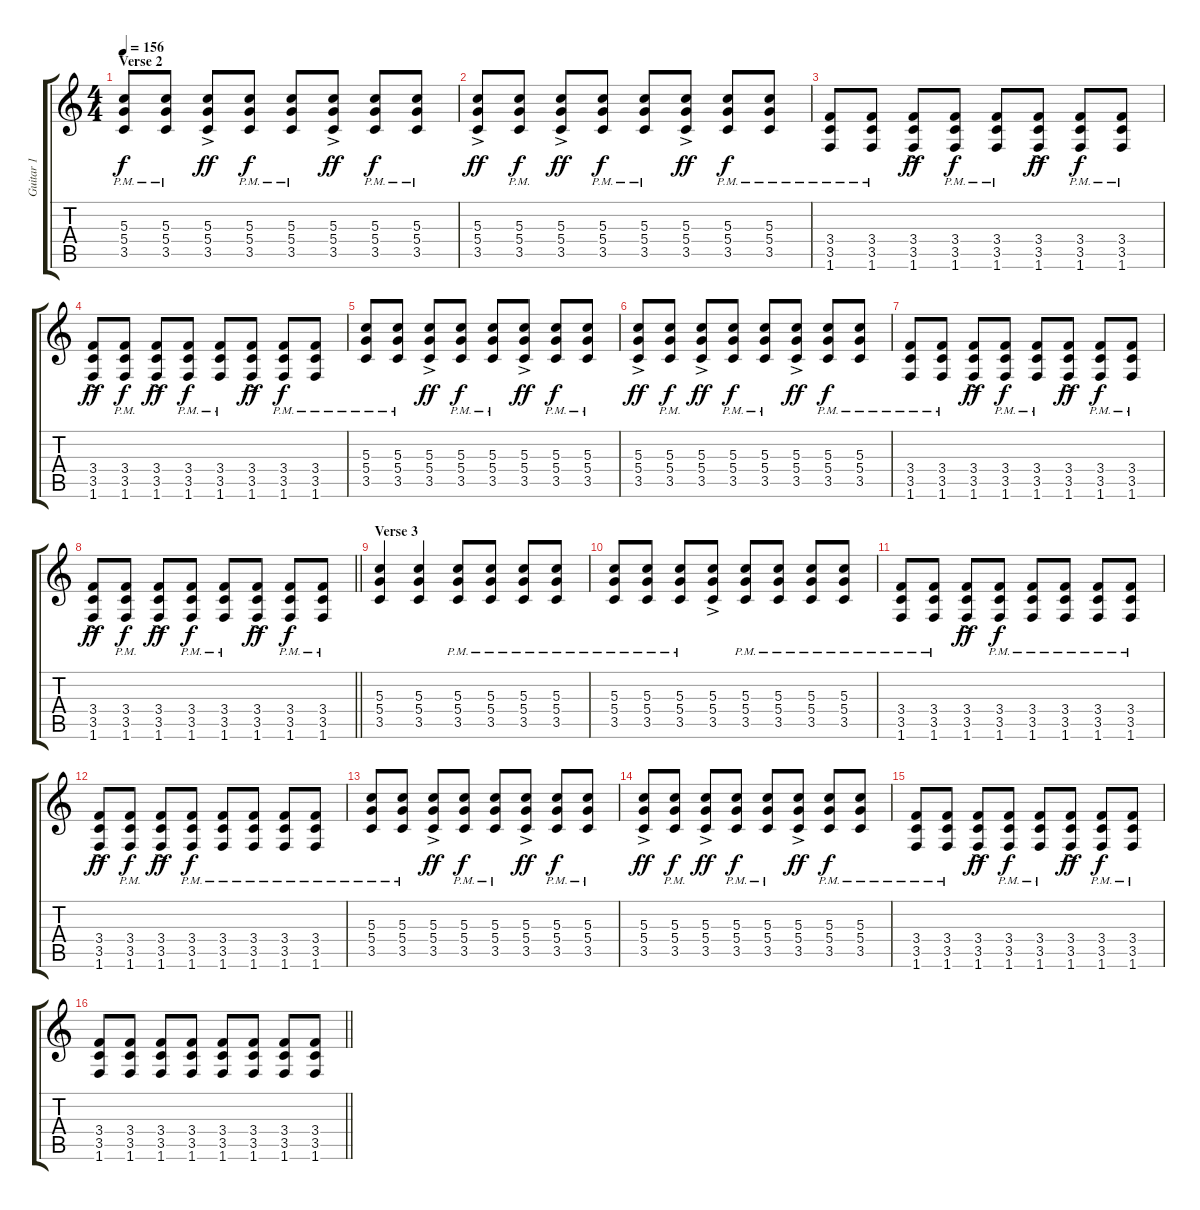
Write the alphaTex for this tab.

\track ("Guitar 1" "Guitar 1") {instrument distortionguitar}
\staff {score tabs}
\tuning (E4 B3 G3 D3 A2 E2) {hide}
\ts (4 4)
\section ("" "Verse 2")
\tempo 156
\clef g2
\ks c
(5.3{pm} 5.4{pm} 3.5{pm}).8{dy f} (5.3{pm} 5.4{pm} 3.5{pm}).8 (5.3{ac} 5.4{ac} 3.5{ac}).8{dy ff} (5.3{pm} 5.4{pm} 3.5{pm}).8{dy f} (5.3{pm} 5.4{pm} 3.5{pm}).8 (5.3{ac} 5.4{ac} 3.5{ac}).8{dy ff} (5.3{pm} 5.4{pm} 3.5{pm}).8{dy f} (5.3{pm} 5.4{pm} 3.5{pm}).8 |
(5.3{ac} 5.4{ac} 3.5{ac}).8{dy ff} (5.3{pm} 5.4{pm} 3.5{pm}).8{dy f} (5.3{ac} 5.4{ac} 3.5{ac}).8{dy ff} (5.3{pm} 5.4{pm} 3.5{pm}).8{dy f} (5.3{pm} 5.4{pm} 3.5{pm}).8 (5.3{ac} 5.4{ac} 3.5{ac}).8{dy ff} (5.3{pm} 5.4{pm} 3.5{pm}).8{dy f} (5.3{pm} 5.4{pm} 3.5{pm}).8 |
(3.4{pm} 3.5{pm} 1.6{pm}).8 (3.4{pm} 3.5{pm} 1.6{pm}).8 (3.4{ac} 3.5{ac} 1.6{ac}).8{dy ff} (3.4{pm} 3.5{pm} 1.6{pm}).8{dy f} (3.4{pm} 3.5{pm} 1.6{pm}).8 (3.4{ac} 3.5{ac} 1.6{ac}).8{dy ff} (3.4{pm} 3.5{pm} 1.6{pm}).8{dy f} (3.4{pm} 3.5{pm} 1.6{pm}).8 |
(3.4{ac} 3.5{ac} 1.6{ac}).8{dy ff} (3.4{pm} 3.5{pm} 1.6{pm}).8{dy f} (3.4{ac} 3.5{ac} 1.6{ac}).8{dy ff} (3.4{pm} 3.5{pm} 1.6{pm}).8{dy f} (3.4{pm} 3.5{pm} 1.6{pm}).8 (3.4{ac} 3.5{ac} 1.6{ac}).8{dy ff} (3.4{pm} 3.5{pm} 1.6{pm}).8{dy f} (3.4{pm} 3.5{pm} 1.6{pm}).8 |
(5.3{pm} 5.4{pm} 3.5{pm}).8 (5.3{pm} 5.4{pm} 3.5{pm}).8 (5.3{ac} 5.4{ac} 3.5{ac}).8{dy ff} (5.3{pm} 5.4{pm} 3.5{pm}).8{dy f} (5.3{pm} 5.4{pm} 3.5{pm}).8 (5.3{ac} 5.4{ac} 3.5{ac}).8{dy ff} (5.3{pm} 5.4{pm} 3.5{pm}).8{dy f} (5.3{pm} 5.4{pm} 3.5{pm}).8 |
(5.3{ac} 5.4{ac} 3.5{ac}).8{dy ff} (5.3{pm} 5.4{pm} 3.5{pm}).8{dy f} (5.3{ac} 5.4{ac} 3.5{ac}).8{dy ff} (5.3{pm} 5.4{pm} 3.5{pm}).8{dy f} (5.3{pm} 5.4{pm} 3.5{pm}).8 (5.3{ac} 5.4{ac} 3.5{ac}).8{dy ff} (5.3{pm} 5.4{pm} 3.5{pm}).8{dy f} (5.3{pm} 5.4{pm} 3.5{pm}).8 |
(3.4{pm} 3.5{pm} 1.6{pm}).8 (3.4{pm} 3.5{pm} 1.6{pm}).8 (3.4{ac} 3.5{ac} 1.6{ac}).8{dy ff} (3.4{pm} 3.5{pm} 1.6{pm}).8{dy f} (3.4{pm} 3.5{pm} 1.6{pm}).8 (3.4{ac} 3.5{ac} 1.6{ac}).8{dy ff} (3.4{pm} 3.5{pm} 1.6{pm}).8{dy f} (3.4{pm} 3.5{pm} 1.6{pm}).8 |
\barLineRight lightlight
(3.4{ac} 3.5{ac} 1.6{ac}).8{dy ff} (3.4{pm} 3.5{pm} 1.6{pm}).8{dy f} (3.4{ac} 3.5{ac} 1.6{ac}).8{dy ff} (3.4{pm} 3.5{pm} 1.6{pm}).8{dy f} (3.4{pm} 3.5{pm} 1.6{pm}).8 (3.4{ac} 3.5{ac} 1.6{ac}).8{dy ff} (3.4{pm} 3.5{pm} 1.6{pm}).8{dy f} (3.4{pm} 3.5{pm} 1.6{pm}).8 |
\section ("" "Verse 3")
(5.3 5.4 3.5).4 (5.3 5.4 3.5).4 (5.3{pm} 5.4{pm} 3.5{pm}).8 (5.3{pm} 5.4{pm} 3.5{pm}).8 (5.3{pm} 5.4{pm} 3.5{pm}).8 (5.3{pm} 5.4{pm} 3.5{pm}).8 |
(5.3{pm} 5.4{pm} 3.5{pm}).8 (5.3{pm} 5.4{pm} 3.5{pm}).8 (5.3{pm} 5.4{pm} 3.5{pm}).8 (5.3{ac} 5.4{ac} 3.5{ac}).8 (5.3{pm} 5.4{pm} 3.5{pm}).8 (5.3{pm} 5.4{pm} 3.5{pm}).8 (5.3{pm} 5.4{pm} 3.5{pm}).8 (5.3{pm} 5.4{pm} 3.5{pm}).8 |
(3.4{pm} 3.5{pm} 1.6{pm}).8 (3.4{pm} 3.5{pm} 1.6{pm}).8 (3.4{ac} 3.5{ac} 1.6{ac}).8{dy ff} (3.4{pm} 3.5{pm} 1.6{pm}).8{dy f} (3.4{pm} 3.5{pm} 1.6{pm}).8 (3.4{pm} 3.5{pm} 1.6{pm}).8 (3.4{pm} 3.5{pm} 1.6{pm}).8 (3.4{pm} 3.5{pm} 1.6{pm}).8 |
(3.4{ac} 3.5{ac} 1.6{ac}).8{dy ff} (3.4{pm} 3.5{pm} 1.6{pm}).8{dy f} (3.4{ac} 3.5{ac} 1.6{ac}).8{dy ff} (3.4{pm} 3.5{pm} 1.6{pm}).8{dy f} (3.4{pm} 3.5{pm} 1.6{pm}).8 (3.4{pm} 3.5{pm} 1.6{pm}).8 (3.4{pm} 3.5{pm} 1.6{pm}).8 (3.4{pm} 3.5{pm} 1.6{pm}).8 |
(5.3{pm} 5.4{pm} 3.5{pm}).8 (5.3{pm} 5.4{pm} 3.5{pm}).8 (5.3{ac} 5.4{ac} 3.5{ac}).8{dy ff} (5.3{pm} 5.4{pm} 3.5{pm}).8{dy f} (5.3{pm} 5.4{pm} 3.5{pm}).8 (5.3{ac} 5.4{ac} 3.5{ac}).8{dy ff} (5.3{pm} 5.4{pm} 3.5{pm}).8{dy f} (5.3{pm} 5.4{pm} 3.5{pm}).8 |
(5.3{ac} 5.4{ac} 3.5{ac}).8{dy ff} (5.3{pm} 5.4{pm} 3.5{pm}).8{dy f} (5.3{ac} 5.4{ac} 3.5{ac}).8{dy ff} (5.3{pm} 5.4{pm} 3.5{pm}).8{dy f} (5.3{pm} 5.4{pm} 3.5{pm}).8 (5.3{ac} 5.4{ac} 3.5{ac}).8{dy ff} (5.3{pm} 5.4{pm} 3.5{pm}).8{dy f} (5.3{pm} 5.4{pm} 3.5{pm}).8 |
(3.4{pm} 3.5{pm} 1.6{pm}).8 (3.4{pm} 3.5{pm} 1.6{pm}).8 (3.4{ac} 3.5{ac} 1.6{ac}).8{dy ff} (3.4{pm} 3.5{pm} 1.6{pm}).8{dy f} (3.4{pm} 3.5{pm} 1.6{pm}).8 (3.4{ac} 3.5{ac} 1.6{ac}).8{dy ff} (3.4{pm} 3.5{pm} 1.6{pm}).8{dy f} (3.4{pm} 3.5{pm} 1.6{pm}).8 |
\barLineRight lightlight
(3.4 3.5 1.6).8 (3.4 3.5 1.6).8 (3.4 3.5 1.6).8 (3.4 3.5 1.6).8 (3.4 3.5 1.6).8 (3.4 3.5 1.6).8 (3.4 3.5 1.6).8 (3.4 3.5 1.6).8
